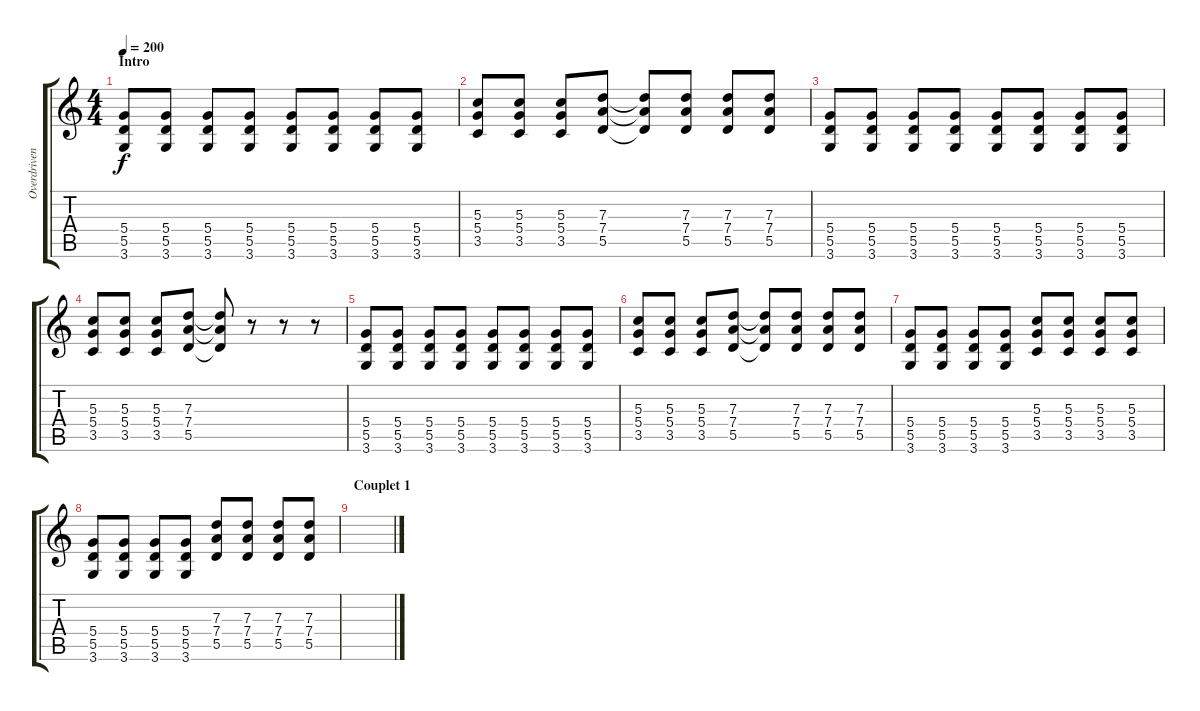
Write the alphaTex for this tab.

\track ("Overdriven guitar" "Overdriven") {instrument overdrivenguitar}
\staff {score tabs}
\tuning (E4 B3 G3 D3 A2 E2) {hide}
\ts (4 4)
\section ("" "Intro")
\tempo 200
\clef g2
\ks c
(5.4 5.5 3.6).8{dy f instrument overdrivenguitar} (5.4 5.5 3.6).8 (5.4 5.5 3.6).8 (5.4 5.5 3.6).8 (5.4 5.5 3.6).8 (5.4 5.5 3.6).8 (5.4 5.5 3.6).8 (5.4 5.5 3.6).8 |
(5.3 5.4 3.5).8 (5.3 5.4 3.5).8 (5.3 5.4 3.5).8 (7.3 7.4 5.5).8 (7.3{t} 7.4{t} 5.5{t}).8 (7.3 7.4 5.5).8 (7.3 7.4 5.5).8 (7.3 7.4 5.5).8 |
(5.4 5.5 3.6).8 (5.4 5.5 3.6).8 (5.4 5.5 3.6).8 (5.4 5.5 3.6).8 (5.4 5.5 3.6).8 (5.4 5.5 3.6).8 (5.4 5.5 3.6).8 (5.4 5.5 3.6).8 |
(5.3 5.4 3.5).8 (5.3 5.4 3.5).8 (5.3 5.4 3.5).8 (7.3 7.4 5.5).8 (7.3{t} 7.4{t} 5.5{t}).8 r.8 r.8 r.8 |
(5.4 5.5 3.6).8 (5.4 5.5 3.6).8 (5.4 5.5 3.6).8 (5.4 5.5 3.6).8 (5.4 5.5 3.6).8 (5.4 5.5 3.6).8 (5.4 5.5 3.6).8 (5.4 5.5 3.6).8 |
(5.3 5.4 3.5).8 (5.3 5.4 3.5).8 (5.3 5.4 3.5).8 (7.3 7.4 5.5).8 (7.3{t} 7.4{t} 5.5{t}).8 (7.3 7.4 5.5).8 (7.3 7.4 5.5).8 (7.3 7.4 5.5).8 |
(5.4 5.5 3.6).8 (5.4 5.5 3.6).8 (5.4 5.5 3.6).8 (5.4 5.5 3.6).8 (5.3 5.4 3.5).8 (5.3 5.4 3.5).8 (5.3 5.4 3.5).8 (5.3 5.4 3.5).8 |
(5.4 5.5 3.6).8 (5.4 5.5 3.6).8 (5.4 5.5 3.6).8 (5.4 5.5 3.6).8 (7.3 7.4 5.5).8 (7.3 7.4 5.5).8 (7.3 7.4 5.5).8 (7.3 7.4 5.5).8 |
\section ("" "Couplet 1")
